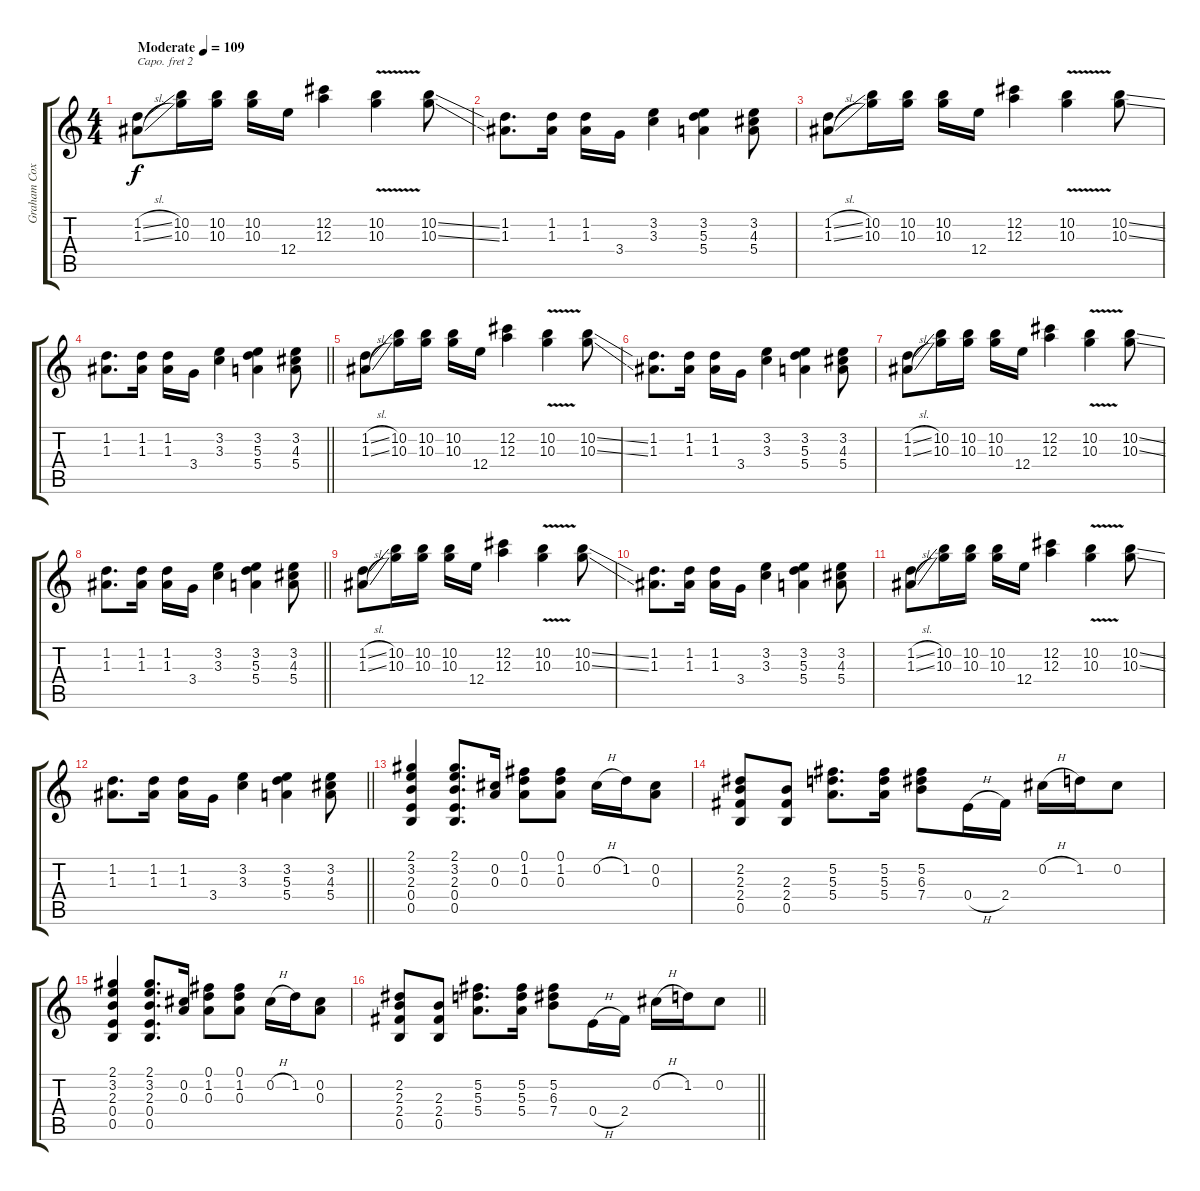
\track ("Graham Coxon - Guitar" "Graham Cox") {instrument overdrivenguitar}
\staff {score tabs}
\capo 2
\tuning (E4 B3 G3 D3 A2 E2) {hide}
\ts (4 4)
\tempo (109 "Moderate")
\clef g2
\ks c
(1.2{sl} 1.3{sl}).8{dy f instrument overdrivenguitar} (10.2 10.3).16 (10.2 10.3).16 (10.2 10.3).16 12.4.16 (12.2 12.3).4 (10.2{v} 10.3{v}).4 (10.2{ss} 10.3{ss}).8 |
(1.2 1.3).8{d} (1.2 1.3).16 (1.2 1.3).16 3.4.16 (3.2 3.3).4 (3.2 5.3 5.4).4 (3.2 4.3 5.4).8 |
(1.2{sl} 1.3{sl}).8 (10.2 10.3).16 (10.2 10.3).16 (10.2 10.3).16 12.4.16 (12.2 12.3).4 (10.2{v} 10.3{v}).4 (10.2{ss} 10.3{ss}).8 |
\barLineRight lightlight
(1.2 1.3).8{d} (1.2 1.3).16 (1.2 1.3).16 3.4.16 (3.2 3.3).4 (3.2 5.3 5.4).4 (3.2 4.3 5.4).8 |
(1.2{sl} 1.3{sl}).8 (10.2 10.3).16 (10.2 10.3).16 (10.2 10.3).16 12.4.16 (12.2 12.3).4 (10.2{v} 10.3{v}).4 (10.2{ss} 10.3{ss}).8 |
(1.2 1.3).8{d} (1.2 1.3).16 (1.2 1.3).16 3.4.16 (3.2 3.3).4 (3.2 5.3 5.4).4 (3.2 4.3 5.4).8 |
(1.2{sl} 1.3{sl}).8 (10.2 10.3).16 (10.2 10.3).16 (10.2 10.3).16 12.4.16 (12.2 12.3).4 (10.2{v} 10.3{v}).4 (10.2{ss} 10.3{ss}).8 |
\barLineRight lightlight
(1.2 1.3).8{d} (1.2 1.3).16 (1.2 1.3).16 3.4.16 (3.2 3.3).4 (3.2 5.3 5.4).4 (3.2 4.3 5.4).8 |
(1.2{sl} 1.3{sl}).8 (10.2 10.3).16 (10.2 10.3).16 (10.2 10.3).16 12.4.16 (12.2 12.3).4 (10.2{v} 10.3{v}).4 (10.2{ss} 10.3{ss}).8 |
(1.2 1.3).8{d} (1.2 1.3).16 (1.2 1.3).16 3.4.16 (3.2 3.3).4 (3.2 5.3 5.4).4 (3.2 4.3 5.4).8 |
(1.2{sl} 1.3{sl}).8 (10.2 10.3).16 (10.2 10.3).16 (10.2 10.3).16 12.4.16 (12.2 12.3).4 (10.2{v} 10.3{v}).4 (10.2{ss} 10.3{ss}).8 |
\barLineRight lightlight
(1.2 1.3).8{d} (1.2 1.3).16 (1.2 1.3).16 3.4.16 (3.2 3.3).4 (3.2 5.3 5.4).4 (3.2 4.3 5.4).8 |
(2.1 3.2 2.3 0.4 0.5).4 (2.1 3.2 2.3 0.4 0.5).8{d} (0.2 0.3).16 (0.1 1.2 0.3).8 (0.1 1.2 0.3).8 0.2{h}.16 1.2.16 (0.2 0.3).8 |
(2.2 2.3 2.4 0.5).8 (2.3 2.4 0.5).8 (5.2 5.3 5.4).8{d} (5.2 5.3 5.4).16 (5.2 6.3 7.4).8 0.4{h}.16 2.4.16 0.2{h}.16 1.2.16 0.2.8 |
(2.1 3.2 2.3 0.4 0.5).4 (2.1 3.2 2.3 0.4 0.5).8{d} (0.2 0.3).16 (0.1 1.2 0.3).8 (0.1 1.2 0.3).8 0.2{h}.16 1.2.16 (0.2 0.3).8 |
\barLineRight lightlight
(2.2 2.3 2.4 0.5).8 (2.3 2.4 0.5).8 (5.2 5.3 5.4).8{d} (5.2 5.3 5.4).16 (5.2 6.3 7.4).8 0.4{h}.16 2.4.16 0.2{h}.16 1.2.16 0.2.8
